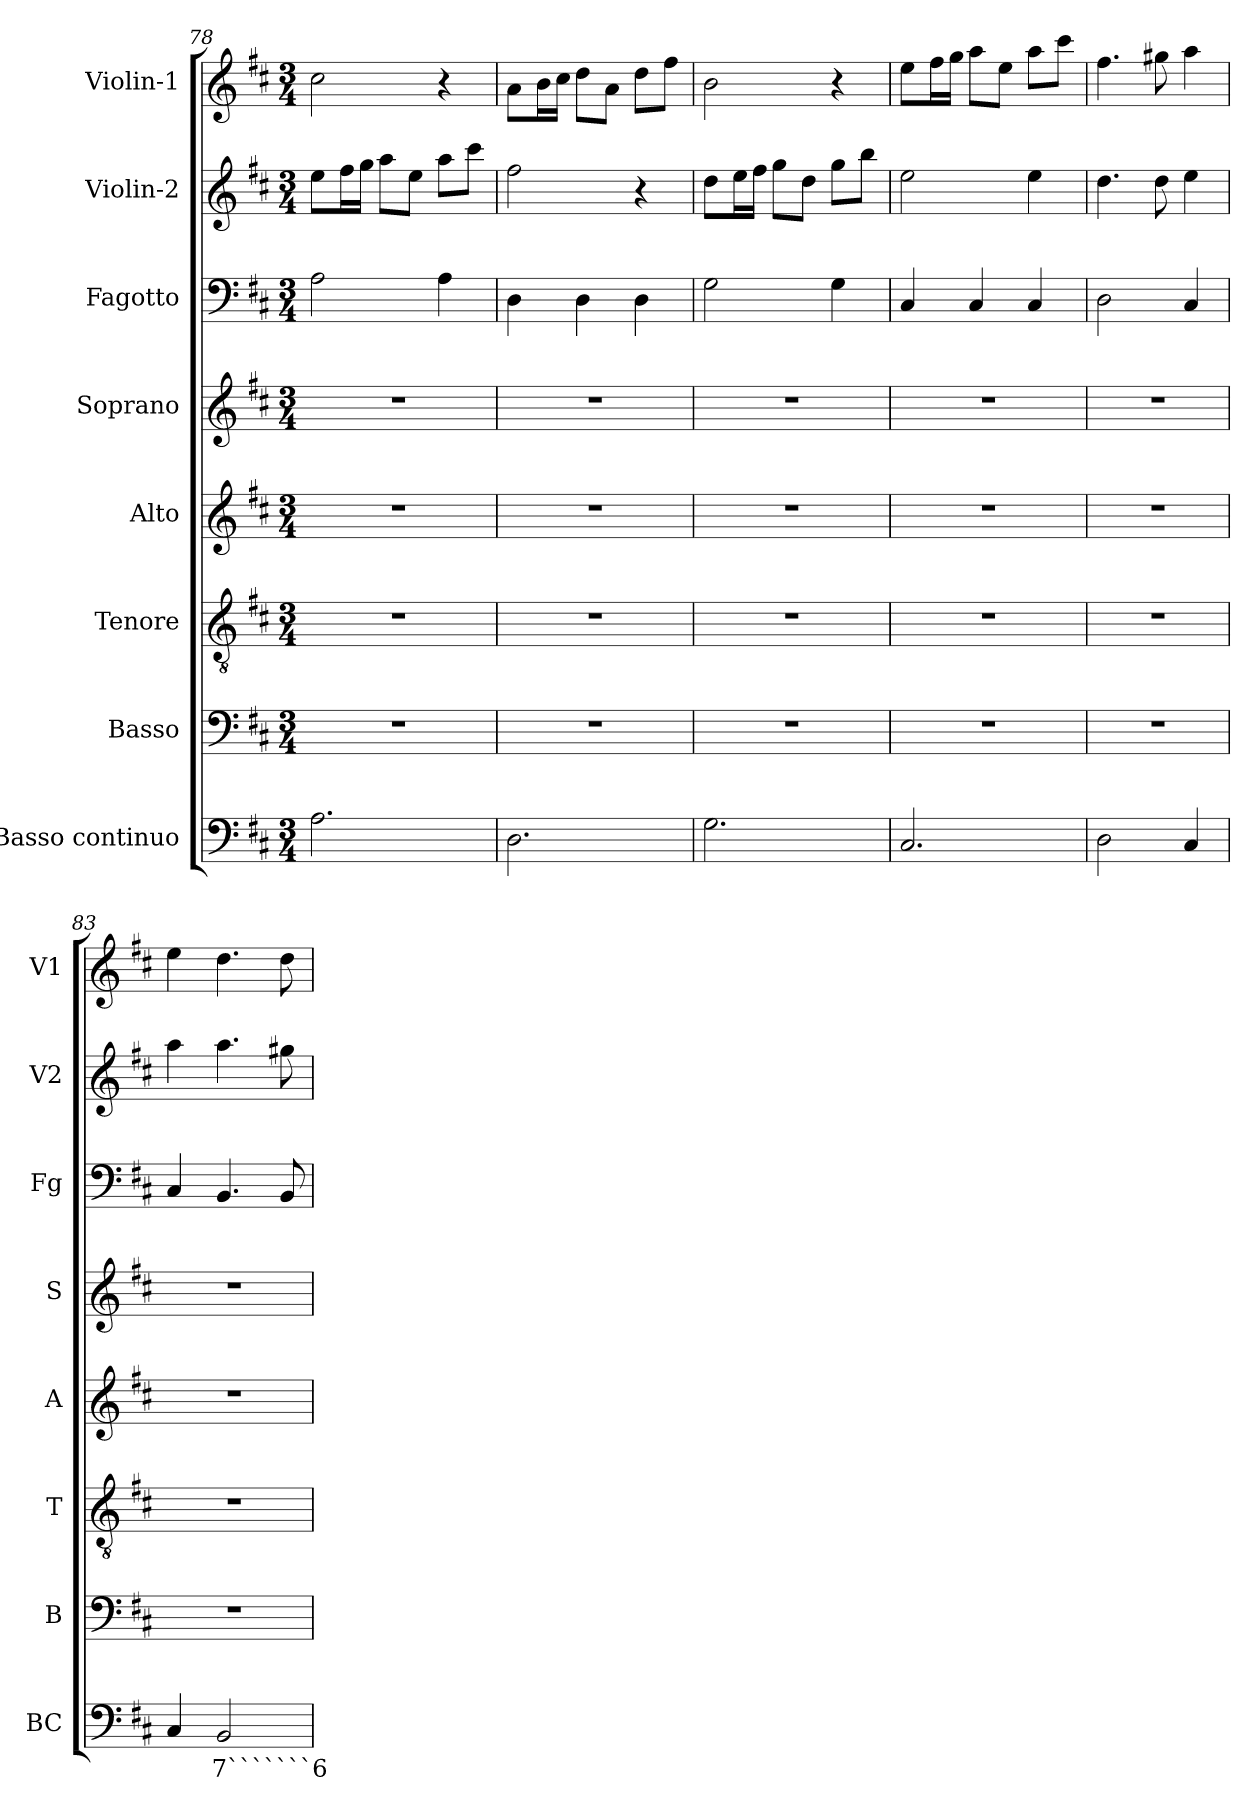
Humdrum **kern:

**kern	**text	**kern	**kern	**kern	**kern	**kern	**kern	**kern
*part8	*part8	*part7	*part6	*part5	*part4	*part3	*part2	*part1
*staff8	*staff8	*staff7	*staff6	*staff5	*staff4	*staff3	*staff2	*staff1
*I"Basso continuo	*	*I"Basso	*I"Tenore	*I"Alto	*I"Soprano	*I"Fagotto	*I"Violin-2	*I"Violin-1
*I'BC	*	*I'B	*I'T	*I'A	*I'S	*I'Fg	*I'V2	*I'V1
*clefF4	*	*clefF4	*clefGv2	*clefG2	*clefG2	*clefF4	*clefG2	*clefG2
*k[f#c#]	*	*k[f#c#]	*k[f#c#]	*k[f#c#]	*k[f#c#]	*k[f#c#]	*k[f#c#]	*k[f#c#]
*D:	*	*D:	*D:	*D:	*D:	*D:	*D:	*D:
*M3/4	*	*M3/4	*M3/4	*M3/4	*M3/4	*M3/4	*M3/4	*M3/4
=78	=78	=78	=78	=78	=78	=78	=78	=78
2.A\	.	2.r	2.r	2.r	2.r	2A\	8ee\L	2cc#\
.	.	.	.	.	.	.	16ff#\L	.
.	.	.	.	.	.	.	16gg\JJ	.
.	.	.	.	.	.	.	8aa\L	.
.	.	.	.	.	.	.	8ee\J	.
.	.	.	.	.	.	4A\	8aa\L	4r
.	.	.	.	.	.	.	8ccc#\J	.
=79	=79	=79	=79	=79	=79	=79	=79	=79
2.D\	.	2.r	2.r	2.r	2.r	4D\	2ff#\	8a\L
.	.	.	.	.	.	.	.	16b\L
.	.	.	.	.	.	.	.	16cc#\JJ
.	.	.	.	.	.	4D\	.	8dd\L
.	.	.	.	.	.	.	.	8a\J
.	.	.	.	.	.	4D\	4r	8dd\L
.	.	.	.	.	.	.	.	8ff#\J
=80	=80	=80	=80	=80	=80	=80	=80	=80
2.G\	.	2.r	2.r	2.r	2.r	2G\	8dd\L	2b\
.	.	.	.	.	.	.	16ee\L	.
.	.	.	.	.	.	.	16ff#\JJ	.
.	.	.	.	.	.	.	8gg\L	.
.	.	.	.	.	.	.	8dd\J	.
.	.	.	.	.	.	4G\	8gg\L	4r
.	.	.	.	.	.	.	8bb\J	.
!!LO:LB:g=z
=81	=81	=81	=81	=81	=81	=81	=81	=81
2.C#/	.	2.r	2.r	2.r	2.r	4C#/	2ee\	8ee\L
.	.	.	.	.	.	.	.	16ff#\L
.	.	.	.	.	.	.	.	16gg\JJ
.	.	.	.	.	.	4C#/	.	8aa\L
.	.	.	.	.	.	.	.	8ee\J
.	.	.	.	.	.	4C#/	4ee\	8aa\L
.	.	.	.	.	.	.	.	8ccc#\J
=82	=82	=82	=82	=82	=82	=82	=82	=82
2D\	.	2.r	2.r	2.r	2.r	2D\	4.dd\	4.ff#\
.	.	.	.	.	.	.	8dd\	8gg#X\
4C#/	.	.	.	.	.	4C#/	4ee\	4aa\
=83	=83	=83	=83	=83	=83	=83	=83	=83
4C#/	.	2.r	2.r	2.r	2.r	4C#/	4aa\	4ee\
!	!LO:LY:b	!	!	!	!	!	!	!
2BB/	7```````6	.	.	.	.	4.BB/	4.aa\	4.dd\
.	.	.	.	.	.	8BB/	8gg#X\	8dd\
=	=	=	=	=	=	=	=	=
*-	*-	*-	*-	*-	*-	*-	*-	*-
